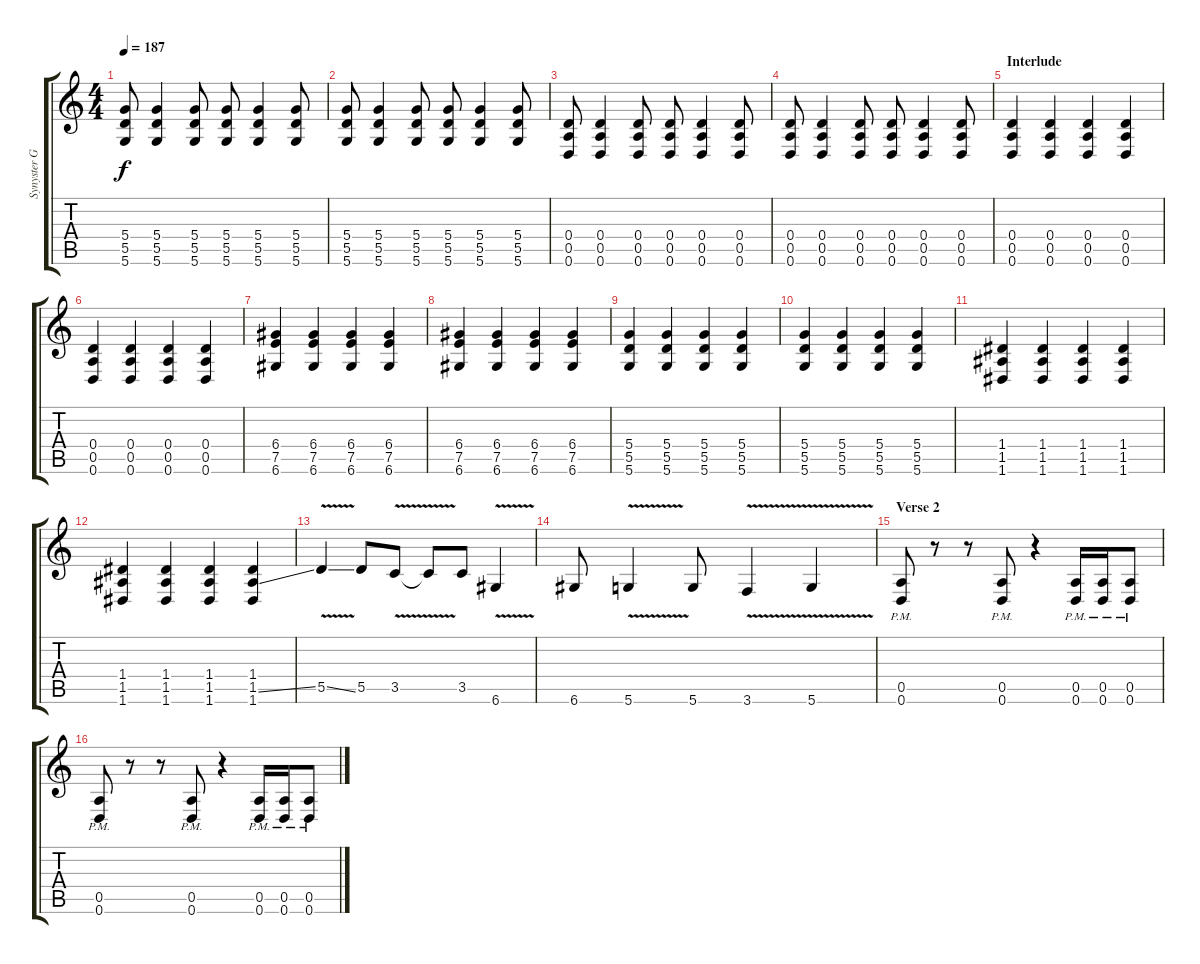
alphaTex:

\track ("Synyster Gates (Rhythm)" "Synyster G") {instrument distortionguitar}
\staff {score tabs}
\tuning (E4 B3 G3 D3 A2 D2) {hide}
\ts (4 4)
\tempo 187
\clef g2
\ks c
(5.4 5.5 5.6).8{dy f} (5.4 5.5 5.6).4 (5.4 5.5 5.6).8 (5.4 5.5 5.6).8 (5.4 5.5 5.6).4 (5.4 5.5 5.6).8 |
(5.4 5.5 5.6).8 (5.4 5.5 5.6).4 (5.4 5.5 5.6).8 (5.4 5.5 5.6).8 (5.4 5.5 5.6).4 (5.4 5.5 5.6).8 |
(0.4 0.5 0.6).8 (0.4 0.5 0.6).4 (0.4 0.5 0.6).8 (0.4 0.5 0.6).8 (0.4 0.5 0.6).4 (0.4 0.5 0.6).8 |
(0.4 0.5 0.6).8 (0.4 0.5 0.6).4 (0.4 0.5 0.6).8 (0.4 0.5 0.6).8 (0.4 0.5 0.6).4 (0.4 0.5 0.6).8 |
\section ("" "Interlude")
(0.4 0.5 0.6).4 (0.4 0.5 0.6).4 (0.4 0.5 0.6).4 (0.4 0.5 0.6).4 |
(0.4 0.5 0.6).4 (0.4 0.5 0.6).4 (0.4 0.5 0.6).4 (0.4 0.5 0.6).4 |
(6.4 7.5 6.6).4 (6.4 7.5 6.6).4 (6.4 7.5 6.6).4 (6.4 7.5 6.6).4 |
(6.4 7.5 6.6).4 (6.4 7.5 6.6).4 (6.4 7.5 6.6).4 (6.4 7.5 6.6).4 |
(5.4 5.5 5.6).4 (5.4 5.5 5.6).4 (5.4 5.5 5.6).4 (5.4 5.5 5.6).4 |
(5.4 5.5 5.6).4 (5.4 5.5 5.6).4 (5.4 5.5 5.6).4 (5.4 5.5 5.6).4 |
(1.4 1.5 1.6).4 (1.4 1.5 1.6).4 (1.4 1.5 1.6).4 (1.4 1.5 1.6).4 |
(1.4 1.5 1.6).4 (1.4 1.5 1.6).4 (1.4 1.5 1.6).4 (1.4 1.5{ss} 1.6).4 |
5.5{v ss}.4 5.5.8 3.5{v}.8 3.5{t}.8 3.5.8 6.6{v}.4 |
6.6.8 5.6{v}.4 5.6.8 3.6{v}.4 5.6{v}.4 |
\section ("" "Verse 2")
(0.5{pm} 0.6{pm}).8 r.8 r.8 (0.5{pm} 0.6{pm}).8 r.4 (0.5{pm} 0.6{pm}).16 (0.5{pm} 0.6{pm}).16 (0.5{pm} 0.6{pm}).8 |
(0.5{pm} 0.6{pm}).8 r.8 r.8 (0.5{pm} 0.6{pm}).8 r.4 (0.5{pm} 0.6{pm}).16 (0.5{pm} 0.6{pm}).16 (0.5{pm} 0.6{pm}).8
